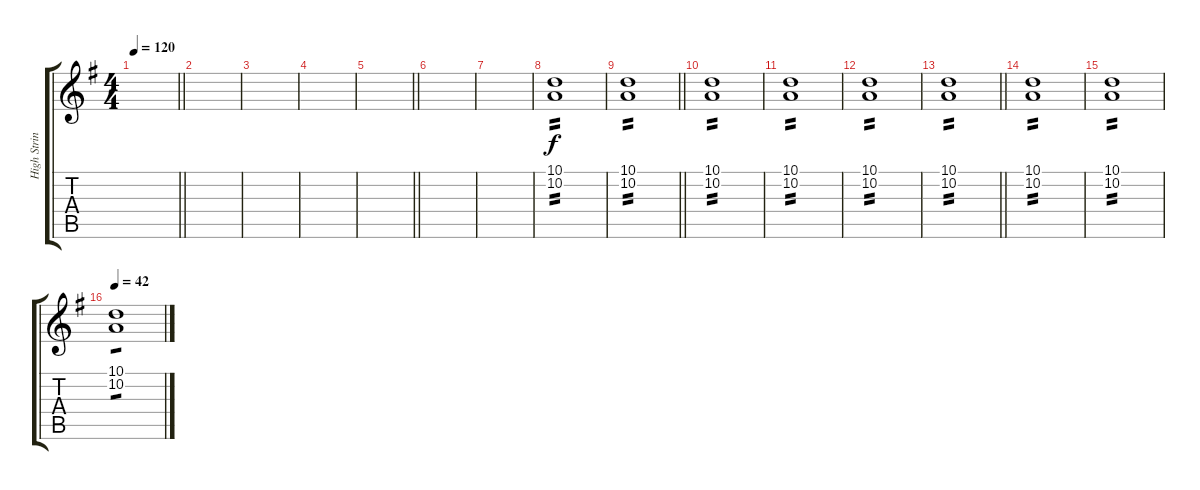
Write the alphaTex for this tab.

\track ("High Strings Standard" "High Strin") {instrument stringensemble1}
\staff {score tabs}
\tuning (E4 B3 G3 D3 A2 E2) {hide}
\ts (4 4)
\tempo 120
\clef g2
\barLineRight lightlight
\ks eminor
|
|
|
|
\barLineRight lightlight
|
|
|
(10.1 10.2).1{tp 2 volume 12} |
\barLineRight lightlight
(10.1 10.2).1{tp 2} |
\section ("" "")
(10.1 10.2).1{tp 2} |
(10.1 10.2).1{tp 2} |
(10.1 10.2).1{tp 2} |
\barLineRight lightlight
(10.1 10.2).1{tp 2} |
(10.1 10.2).1{tp 2} |
(10.1 10.2).1{tp 2} |
\tempo 42
(10.1 10.2).1{tp 1}
